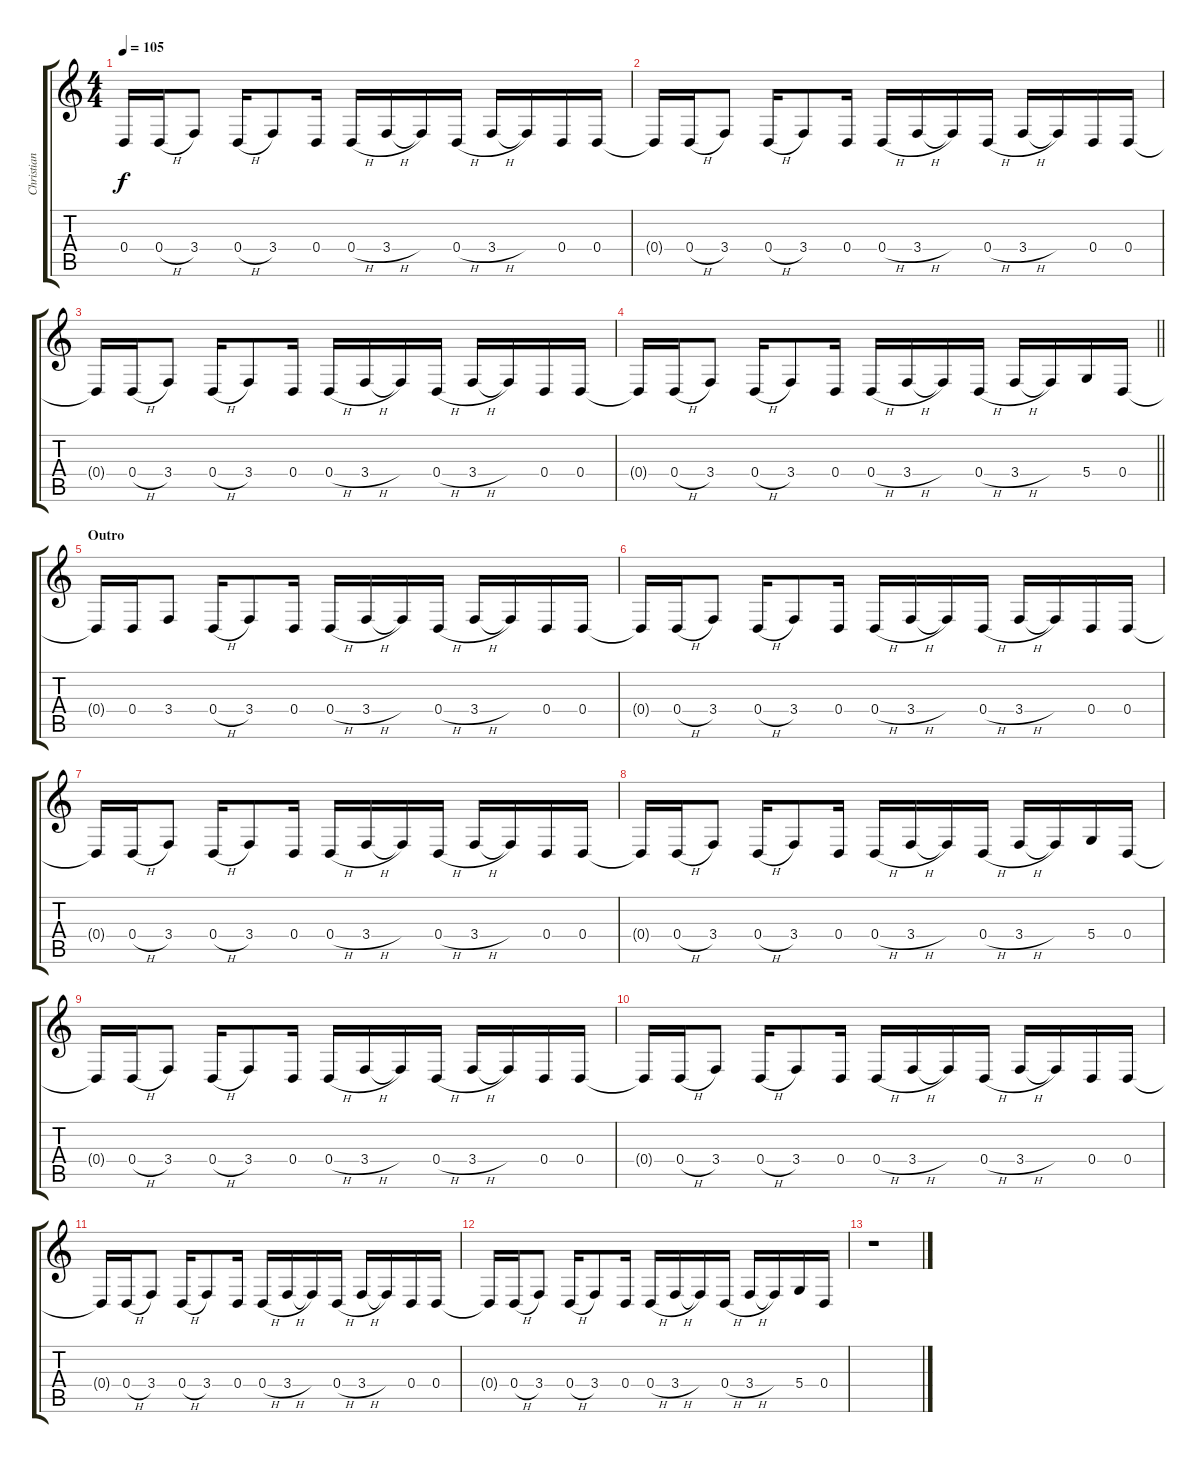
\track ("Christian Lorenz" "Christian ") {instrument lead8bassandlead}
\staff {score tabs}
\tuning (E4 B3 G3 D3 A2 D2) {hide}
\ts (4 4)
\tempo 105
\clef g2
\ks c
0.4{t}.16{dy f} 0.4{h}.16 3.4.8 0.4{h}.16 3.4.8 0.4.16 0.4{h}.16 3.4{h}.16 3.4{t}.16 0.4{h}.16 3.4{h}.16 3.4{t}.16 0.4.16 0.4.16 |
0.4{t}.16 0.4{h}.16 3.4.8 0.4{h}.16 3.4.8 0.4.16 0.4{h}.16 3.4{h}.16 3.4{t}.16 0.4{h}.16 3.4{h}.16 3.4{t}.16 0.4.16 0.4.16 |
0.4{t}.16 0.4{h}.16 3.4.8 0.4{h}.16 3.4.8 0.4.16 0.4{h}.16 3.4{h}.16 3.4{t}.16 0.4{h}.16 3.4{h}.16 3.4{t}.16 0.4.16 0.4.16 |
\barLineRight lightlight
0.4{t}.16 0.4{h}.16 3.4.8 0.4{h}.16 3.4.8 0.4.16 0.4{h}.16 3.4{h}.16 3.4{t}.16 0.4{h}.16 3.4{h}.16 3.4{t}.16 5.4.16 0.4.16 |
\section ("" "Outro")
0.4{t}.16 0.4.16 3.4.8 0.4{h}.16 3.4.8 0.4.16 0.4{h}.16 3.4{h}.16 3.4{t}.16 0.4{h}.16 3.4{h}.16 3.4{t}.16 0.4.16 0.4.16 |
0.4{t}.16 0.4{h}.16 3.4.8 0.4{h}.16 3.4.8 0.4.16 0.4{h}.16 3.4{h}.16 3.4{t}.16 0.4{h}.16 3.4{h}.16 3.4{t}.16 0.4.16 0.4.16 |
0.4{t}.16 0.4{h}.16 3.4.8 0.4{h}.16 3.4.8 0.4.16 0.4{h}.16 3.4{h}.16 3.4{t}.16 0.4{h}.16 3.4{h}.16 3.4{t}.16 0.4.16 0.4.16 |
0.4{t}.16 0.4{h}.16 3.4.8 0.4{h}.16 3.4.8 0.4.16 0.4{h}.16 3.4{h}.16 3.4{t}.16 0.4{h}.16 3.4{h}.16 3.4{t}.16 5.4.16 0.4.16 |
0.4{t}.16 0.4{h}.16 3.4.8 0.4{h}.16 3.4.8 0.4.16 0.4{h}.16 3.4{h}.16 3.4{t}.16 0.4{h}.16 3.4{h}.16 3.4{t}.16 0.4.16 0.4.16 |
0.4{t}.16 0.4{h}.16 3.4.8 0.4{h}.16 3.4.8 0.4.16 0.4{h}.16 3.4{h}.16 3.4{t}.16 0.4{h}.16 3.4{h}.16 3.4{t}.16 0.4.16 0.4.16 |
0.4{t}.16 0.4{h}.16 3.4.8 0.4{h}.16 3.4.8 0.4.16 0.4{h}.16 3.4{h}.16 3.4{t}.16 0.4{h}.16 3.4{h}.16 3.4{t}.16 0.4.16 0.4.16 |
0.4{t}.16 0.4{h}.16 3.4.8 0.4{h}.16 3.4.8 0.4.16 0.4{h}.16 3.4{h}.16 3.4{t}.16 0.4{h}.16 3.4{h}.16 3.4{t}.16 5.4.16 0.4.16 |
r.1
